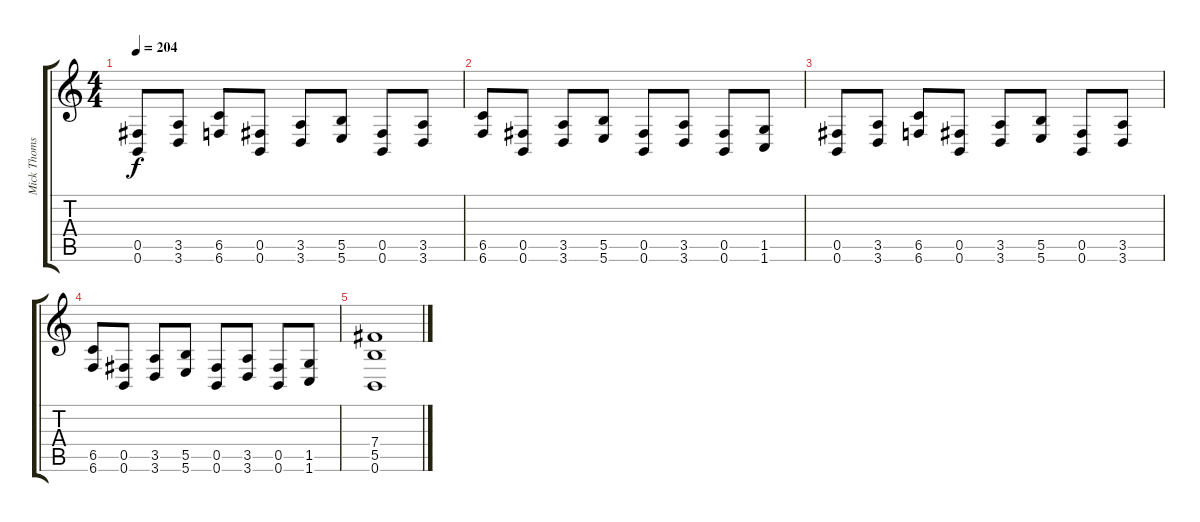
\track ("Mick Thomson" "Mick Thoms") {instrument distortionguitar}
\staff {score tabs}
\tuning (Db4 Ab3 E3 B2 Gb2 B1) {hide}
\ts (4 4)
\tempo 204
\clef g2
\ks c
(0.5 0.6).8{dy f} (3.5 3.6).8 (6.5 6.6).8 (0.5 0.6).8 (3.5 3.6).8 (5.5 5.6).8 (0.5 0.6).8 (3.5 3.6).8 |
(6.5 6.6).8 (0.5 0.6).8 (3.5 3.6).8 (5.5 5.6).8 (0.5 0.6).8 (3.5 3.6).8 (0.5 0.6).8 (1.5 1.6).8 |
(0.5 0.6).8 (3.5 3.6).8 (6.5 6.6).8 (0.5 0.6).8 (3.5 3.6).8 (5.5 5.6).8 (0.5 0.6).8 (3.5 3.6).8 |
(6.5 6.6).8 (0.5 0.6).8 (3.5 3.6).8 (5.5 5.6).8 (0.5 0.6).8 (3.5 3.6).8 (0.5 0.6).8 (1.5 1.6).8 |
(7.4 5.5 0.6).1
